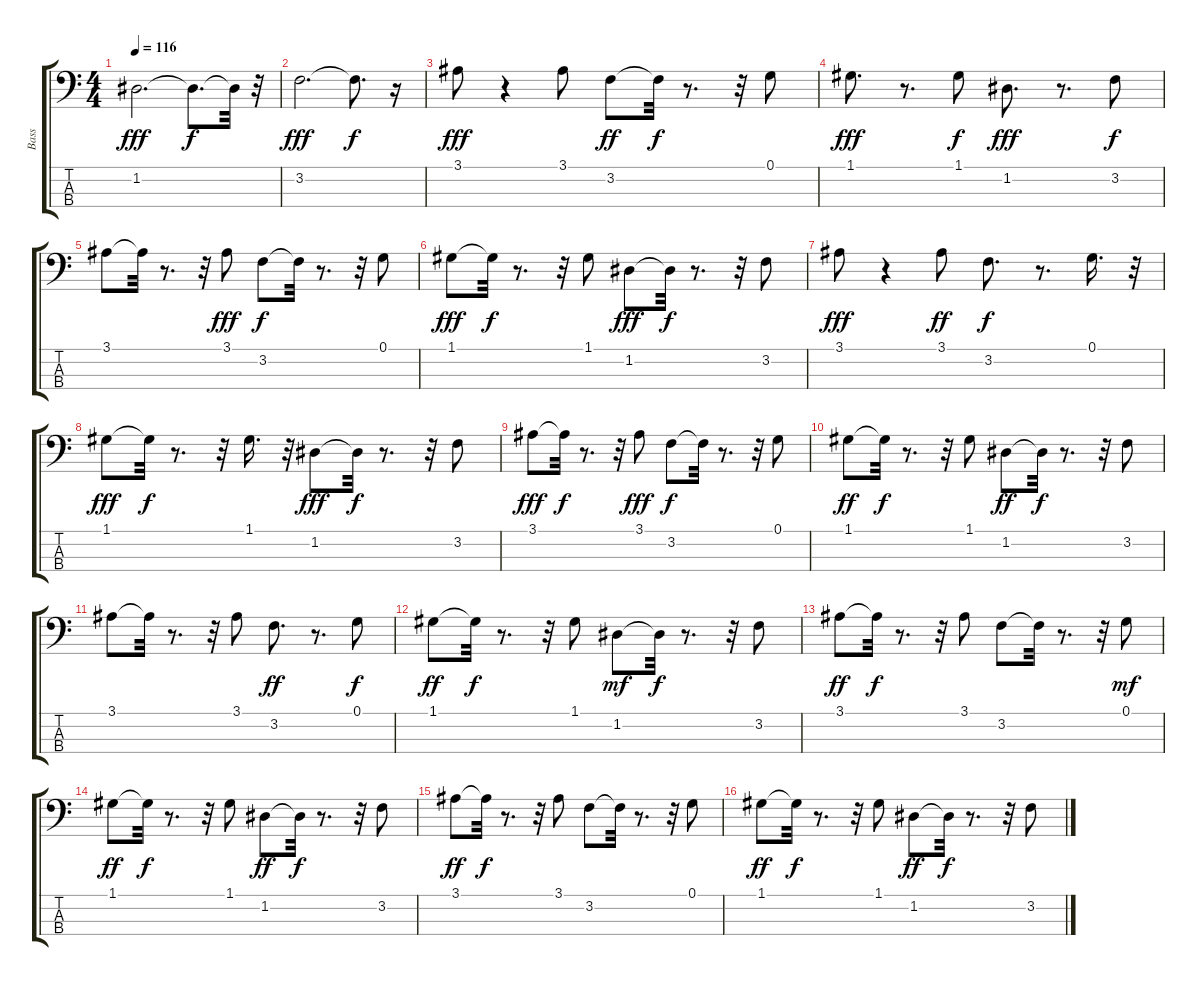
\track ("Bass" "Bass") {instrument electricbassfinger}
\staff {score tabs}
\tuning (G2 D2 A1 E1) {hide}
\ts (4 4)
\tempo 116
\clef f4
\ks c
1.2.2{d dy fff} 1.2{t}.8{d dy f} 1.2{t}.32 r.32 |
3.2.2{d dy fff} 3.2{t}.8{d dy f} r.16 |
3.1.8{dy fff} r.4 3.1.8 3.2.8{dy ff} 3.2{t}.32{dy f} r.8{d} r.32 0.1.8 |
1.1.8{d dy fff} r.8{d} 1.1.8{dy f} 1.2.8{d dy fff} r.8{d} 3.2.8{dy f} |
3.1.8 3.1{t}.32 r.8{d} r.32 3.1.8{dy fff} 3.2.8{dy f} 3.2{t}.32 r.8{d} r.32 0.1.8 |
1.1.8{dy fff} 1.1{t}.32{dy f} r.8{d} r.32 1.1.8 1.2.8{dy fff} 1.2{t}.32{dy f} r.8{d} r.32 3.2.8 |
3.1.8{dy fff} r.4 3.1.8{dy ff} 3.2.8{d dy f} r.8{d} 0.1.16{d} r.32 |
1.1.8{dy fff} 1.1{t}.32{dy f} r.8{d} r.32 1.1.16{d} r.32 1.2.8{dy fff} 1.2{t}.32{dy f} r.8{d} r.32 3.2.8 |
3.1.8{dy fff} 3.1{t}.32{dy f} r.8{d} r.32 3.1.8{dy fff} 3.2.8{dy f} 3.2{t}.32 r.8{d} r.32 0.1.8 |
1.1.8{dy ff} 1.1{t}.32{dy f} r.8{d} r.32 1.1.8 1.2.8{dy ff} 1.2{t}.32{dy f} r.8{d} r.32 3.2.8 |
3.1.8 3.1{t}.32 r.8{d} r.32 3.1.8 3.2.8{d dy ff} r.8{d} 0.1.8{dy f} |
1.1.8{dy ff} 1.1{t}.32{dy f} r.8{d} r.32 1.1.8 1.2.8{dy mf} 1.2{t}.32{dy f} r.8{d} r.32 3.2.8 |
3.1.8{dy ff} 3.1{t}.32{dy f} r.8{d} r.32 3.1.8 3.2.8 3.2{t}.32 r.8{d} r.32 0.1.8{dy mf} |
1.1.8{dy ff} 1.1{t}.32{dy f} r.8{d} r.32 1.1.8 1.2.8{dy ff} 1.2{t}.32{dy f} r.8{d} r.32 3.2.8 |
3.1.8{dy ff} 3.1{t}.32{dy f} r.8{d} r.32 3.1.8 3.2.8 3.2{t}.32 r.8{d} r.32 0.1.8 |
1.1.8{dy ff} 1.1{t}.32{dy f} r.8{d} r.32 1.1.8 1.2.8{dy ff} 1.2{t}.32{dy f} r.8{d} r.32 3.2.8
